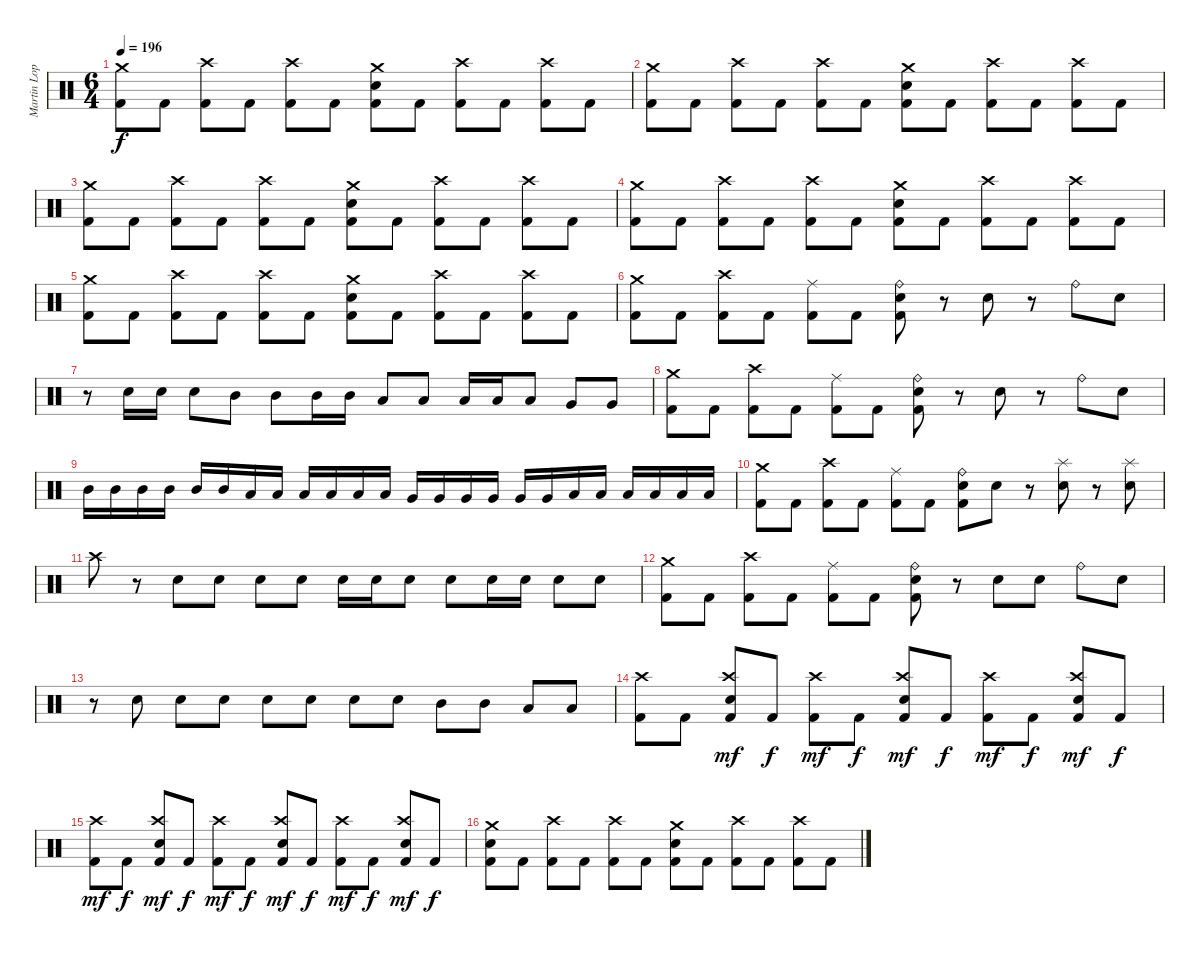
\track ("Martin Lopez" "Martin Lop") {mute instrument percussion}
\staff {score}
\articulation defaults
\ts (6 4)
\tempo 196
\clef neutral
\ks c
("Crash medium (hit)" "Kick (hit) 2").8{dy f} "Kick (hit) 2".8 ("Crash high (hit)" "Kick (hit) 2").8 "Kick (hit) 2".8 ("Crash high (hit)" "Kick (hit) 2").8 "Kick (hit) 2".8 ("Crash medium (hit)" "Electric Snare (hit)" "Kick (hit) 2").8 "Kick (hit) 2".8 ("Crash high (hit)" "Kick (hit) 2").8 "Kick (hit) 2".8 ("Crash high (hit)" "Kick (hit) 2").8 "Kick (hit) 2".8 |
("Crash medium (hit)" "Kick (hit) 2").8 "Kick (hit) 2".8 ("Crash high (hit)" "Kick (hit) 2").8 "Kick (hit) 2".8 ("Crash high (hit)" "Kick (hit) 2").8 "Kick (hit) 2".8 ("Crash medium (hit)" "Electric Snare (hit)" "Kick (hit) 2").8 "Kick (hit) 2".8 ("Crash high (hit)" "Kick (hit) 2").8 "Kick (hit) 2".8 ("Crash high (hit)" "Kick (hit) 2").8 "Kick (hit) 2".8 |
("Crash medium (hit)" "Kick (hit) 2").8 "Kick (hit) 2".8 ("Crash high (hit)" "Kick (hit) 2").8 "Kick (hit) 2".8 ("Crash high (hit)" "Kick (hit) 2").8 "Kick (hit) 2".8 ("Crash medium (hit)" "Electric Snare (hit)" "Kick (hit) 2").8 "Kick (hit) 2".8 ("Crash high (hit)" "Kick (hit) 2").8 "Kick (hit) 2".8 ("Crash high (hit)" "Kick (hit) 2").8 "Kick (hit) 2".8 |
("Crash medium (hit)" "Kick (hit) 2").8 "Kick (hit) 2".8 ("Crash high (hit)" "Kick (hit) 2").8 "Kick (hit) 2".8 ("Crash high (hit)" "Kick (hit) 2").8 "Kick (hit) 2".8 ("Crash medium (hit)" "Electric Snare (hit)" "Kick (hit) 2").8 "Kick (hit) 2".8 ("Crash high (hit)" "Kick (hit) 2").8 "Kick (hit) 2".8 ("Crash high (hit)" "Kick (hit) 2").8 "Kick (hit) 2".8 |
("Crash medium (hit)" "Kick (hit) 2").8 "Kick (hit) 2".8 ("Crash high (hit)" "Kick (hit) 2").8 "Kick (hit) 2".8 ("Crash high (hit)" "Kick (hit) 2").8 "Kick (hit) 2".8 ("Crash medium (hit)" "Electric Snare (hit)" "Kick (hit) 2").8 "Kick (hit) 2".8 ("Crash high (hit)" "Kick (hit) 2").8 "Kick (hit) 2".8 ("Crash high (hit)" "Kick (hit) 2").8 "Kick (hit) 2".8 |
("Crash medium (hit)" "Kick (hit) 2").8 "Kick (hit) 2".8 ("Crash high (hit)" "Kick (hit) 2").8 "Kick (hit) 2".8 ("Ride (middle)" "Kick (hit) 2").8 "Kick (hit) 2".8 ("Ride (bell)" "Electric Snare (hit)" "Kick (hit) 2").8 r.8 "Electric Snare (hit)".8 r.8 "Ride (bell)".8 "Electric Snare (hit)".8 |
r.8 "Electric Snare (hit)".16 "Electric Snare (hit)".16 "Electric Snare (hit)".8 "Mid Tom (hit)".8 "Mid Tom (hit)".8 "Mid Tom (hit)".16 "Mid Tom (hit)".16 "Low Tom (hit)".8 "Low Tom (hit)".8 "Low Tom (hit)".16 "Low Tom (hit)".16 "Low Tom (hit)".8 "Very Low Tom (hit)".8 "Very Low Tom (hit)".8 |
("Crash medium (hit)" "Kick (hit) 2").8 "Kick (hit) 2".8 ("Crash high (hit)" "Kick (hit) 2").8 "Kick (hit) 2".8 ("Ride (middle)" "Kick (hit) 2").8 "Kick (hit) 2".8 ("Ride (bell)" "Electric Snare (hit)" "Kick (hit) 2").8 r.8 "Electric Snare (hit)".8 r.8 "Ride (bell)".8 "Electric Snare (hit)".8 |
"Mid Tom (hit)".16 "Mid Tom (hit)".16 "Mid Tom (hit)".16 "Mid Tom (hit)".16 "Mid Tom (hit)".16 "Mid Tom (hit)".16 "Low Tom (hit)".16 "Low Tom (hit)".16 "Low Tom (hit)".16 "Low Tom (hit)".16 "Low Tom (hit)".16 "Low Tom (hit)".16 "Very Low Tom (hit)".16 "Very Low Tom (hit)".16 "Very Low Tom (hit)".16 "Very Low Tom (hit)".16 "Very Low Tom (hit)".16 "Very Low Tom (hit)".16 "Low Floor Tom (hit)".16 "Low Floor Tom (hit)".16 "Low Floor Tom (hit)".16 "Low Floor Tom (hit)".16 "Low Floor Tom (hit)".16 "Low Floor Tom (hit)".16 |
("Crash medium (hit)" "Kick (hit) 2").8 "Kick (hit) 2".8 ("Crash high (hit)" "Kick (hit) 2").8 "Kick (hit) 2".8 ("Ride (middle)" "Kick (hit) 2").8 "Kick (hit) 2".8 ("Ride (bell)" "Electric Snare (hit)" "Kick (hit) 2").8 "Electric Snare (hit)".8 r.8 ("Splash (hit)" "Electric Snare (hit)").8 r.8 ("Splash (hit)" "Electric Snare (hit)").8 |
"Crash high (hit)".8 r.8 "Electric Snare (hit)".8 "Electric Snare (hit)".8 "Electric Snare (hit)".8 "Electric Snare (hit)".8 "Electric Snare (hit)".16 "Electric Snare (hit)".16 "Electric Snare (hit)".8 "Electric Snare (hit)".8 "Electric Snare (hit)".16 "Electric Snare (hit)".16 "Electric Snare (hit)".8 "Electric Snare (hit)".8 |
("Crash medium (hit)" "Kick (hit) 2").8 "Kick (hit) 2".8 ("Crash high (hit)" "Kick (hit) 2").8 "Kick (hit) 2".8 ("Ride (middle)" "Kick (hit) 2").8 "Kick (hit) 2".8 ("Ride (bell)" "Electric Snare (hit)" "Kick (hit) 2").8 r.8 "Electric Snare (hit)".8 "Electric Snare (hit)".8 "Ride (bell)".8 "Electric Snare (hit)".8 |
r.8 "Electric Snare (hit)".8 "Electric Snare (hit)".8 "Electric Snare (hit)".8 "Electric Snare (hit)".8 "Electric Snare (hit)".8 "Electric Snare (hit)".8 "Electric Snare (hit)".8 "Mid Tom (hit)".8 "Mid Tom (hit)".8 "Low Tom (hit)".8 "Low Tom (hit)".8 |
("Crash high (hit)" "Kick (hit) 2").8 "Kick (hit) 2".8 ("Crash high (hit)" "Electric Snare (hit)" "Kick (hit) 2").8{dy mf} "Kick (hit) 2".8{dy f} ("Crash high (hit)" "Kick (hit) 2").8{dy mf} "Kick (hit) 2".8{dy f} ("Crash high (hit)" "Electric Snare (hit)" "Kick (hit) 2").8{dy mf} "Kick (hit) 2".8{dy f} ("Crash high (hit)" "Kick (hit) 2").8{dy mf} "Kick (hit) 2".8{dy f} ("Crash high (hit)" "Electric Snare (hit)" "Kick (hit) 2").8{dy mf} "Kick (hit) 2".8{dy f} |
("Crash high (hit)" "Kick (hit) 2").8{dy mf} "Kick (hit) 2".8{dy f} ("Crash high (hit)" "Electric Snare (hit)" "Kick (hit) 2").8{dy mf} "Kick (hit) 2".8{dy f} ("Crash high (hit)" "Kick (hit) 2").8{dy mf} "Kick (hit) 2".8{dy f} ("Crash high (hit)" "Electric Snare (hit)" "Kick (hit) 2").8{dy mf} "Kick (hit) 2".8{dy f} ("Crash high (hit)" "Kick (hit) 2").8{dy mf} "Kick (hit) 2".8{dy f} ("Crash high (hit)" "Electric Snare (hit)" "Kick (hit) 2").8{dy mf} "Kick (hit) 2".8{dy f} |
("Crash medium (hit)" "Electric Snare (hit)" "Kick (hit) 2").8 "Kick (hit) 2".8 ("Crash high (hit)" "Kick (hit) 2").8 "Kick (hit) 2".8 ("Crash high (hit)" "Kick (hit) 2").8 "Kick (hit) 2".8 ("Crash medium (hit)" "Electric Snare (hit)" "Kick (hit) 2").8 "Kick (hit) 2".8 ("Crash high (hit)" "Kick (hit) 2").8 "Kick (hit) 2".8 ("Crash high (hit)" "Kick (hit) 2").8 "Kick (hit) 2".8
